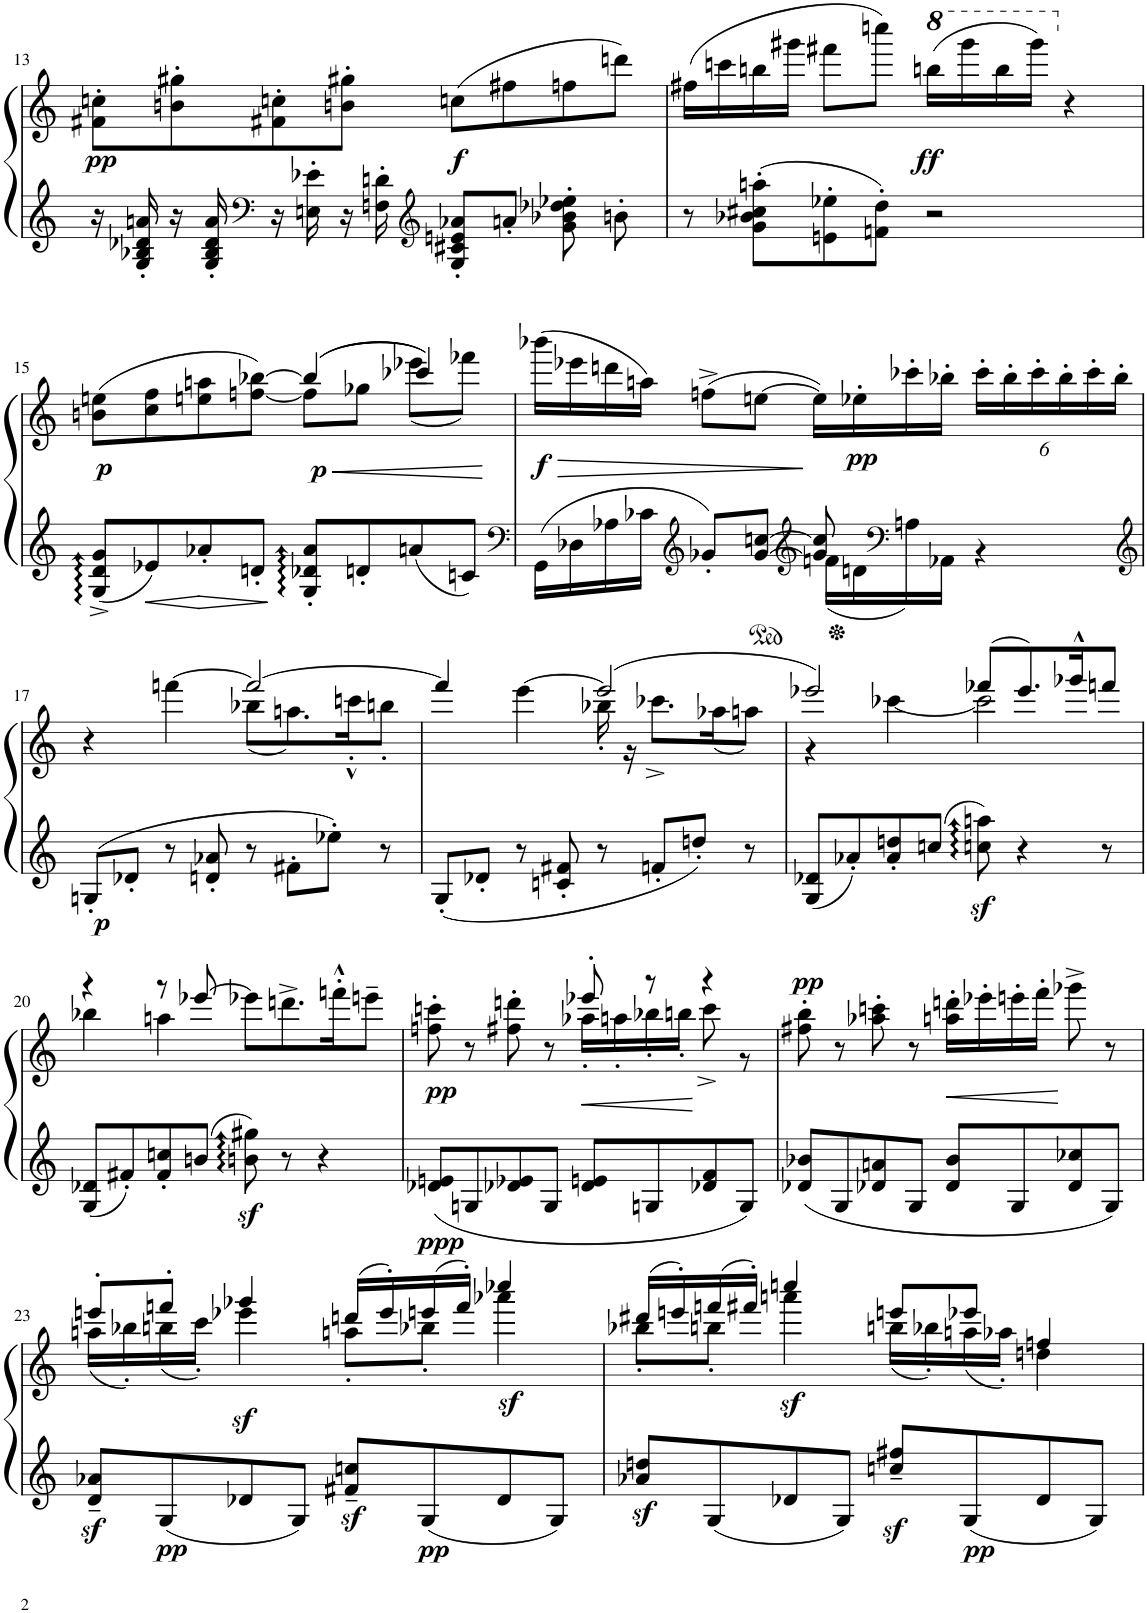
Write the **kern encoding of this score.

**kern	**kern	**dynam
*part1	*part1	*part1
*staff2	*staff1	*staff1/2
*I"Piano	*	*
*I'Pno.	*	*
!!LO:PB:g=z
*clefG2	*clefG2	*
*k[]	*k[]	*
*M2/2	*M2/2	*
=13	=13	=13
!	!	!LO:DY:b
16r	8f#X\' 8ccn\'L	pp
16G/' 16B-X/' 16d-X/' 16an/'	.	.
16r	8bn\' 8gg#X\'	.
16G/' 16B-/' 16d-/' 16a/'	.	.
*clefF4	*	*
16r	8f#X\' 8ccn\'	.
16En\' 16e-X\'	.	.
16r	8bn\' 8gg#X\'J	.
16Fn\' 16dn\'	.	.
*clefG2	*	*
!	!	!LO:DY:b
8G/' 8c#X/' 8en/' 8a-X/'L	(8ccn\L	f
8an'/J	8ff#X\	.
8g\' 8b-X\' 8dd-X\' 8ee-X\'	8ffn\	.
8bn'\	8dddn\J)	.
=14	=14	=14
8r	(16ff#X\LL	.
.	16cccn\	.
8g\' 8b-X\' 8cc#X\' 8aan\'L	16bbn\	.
.	16ggg#X\JJ	.
8en\' 8ee-X\'	8fff#X\L	.
8fn\' 8dd\'J	8ccccn\J)	.
*	*8va	*
!	!	!LO:DY:b
2r	(16bbbn\LL	ff
.	16gggg#\	.
.	16bbb\	.
.	16gggg#\JJ)	.
*	*X8va	*
.	4r	.
!!LO:LB:g=z
=15	=15	=15
*	*^	*
!	!	!	!LO:DY:b
8G/^ 8d/^ 8g/^L	(8bn\ 8een\L	2ryy	p
8e-X/	8cc\ 8ff\	.	.
8a-X'/	8een\ 8aan\	.	.
8dn'/J	[8ffn\ [8bb-X\J)	.	.
!	!	!	!LO:HP:b
!	!	!	!LO:DY:n=1:b
8G/' 8d-X/' 8a-/'L	((4bb-/]	8ff\L]	< p
8dn'/	.	8gg-X\J	.
8an/	4ccc-X/))	(8eee-X\L	.
8cn/J	.	8fff-X\J)	.
*	*v	*v	*
=16	=16	=16
*clefF4	*	*
*^	*^	*
!	!	!	!	!LO:HP:b
!	!	!	!	!LO:DY:n=1:b
*	*	*v	*v	*
16GG\LL	2ryy	(16bbb-X\LL	> f
16D-X\	.	16eee-X\	[
16A-X\	.	16dddn\	.
16c-X\JJ	.	16aan\JJ)	.
*clefG2	*	*	*
8g-X'/L	.	(8ffn^\L	.
[8g-/ [8ccn/J	.	[8een\J	.
*clefG2	*	*	*
8g-/] 8cc/]	16fn\LL	16ee\LL])	]
!	!	!	!LO:DY:n=2:b
.	16dn\	16ee-X'\	pp
*clefF4	*	*	*
4.ryy	16An\	16ccc-X'\	.
.	16AA-X\JJ	16bb-X'\JJ	.
*	*	*Xbrackettup	*
.	4r	24ccc-'\LL	.
.	.	24bb-'\	.
.	.	24ccc-'\	.
.	.	24bb-'\	.
.	.	24ccc-'\	.
.	.	24bb-'\JJ	.
*v	*v	*	*
!!LO:LB:g=z
=17	=17	=17
*clefG2	*	*
*	*^	*
!	!	!	!LO:DY:b=2
8Gn'/L	4r	2ryy	p
8d-X'/J	.	.	.
8r	[4fffn\	.	.
8dn/' 8a-X/'	.	.	.
8r	2fff/_	(8bb-X\L	.
8f#X'\L	.	8.aan\)	.
8ee-X'\J	.	.	.
.	.	16cccn'^^\K	.
8r	.	8bbn'\J	.
=18	=18	=18	=18
8G'/L	4fff/]	2ryy	.
8d-X'/J	.	.	.
8r	[4eee\	.	.
8cn/' 8f#X/'	.	.	.
8r	(2eee/]	16bb-X'\	.
.	.	16r	.
8fn'/L	.	8.ccc-X^\L	.
8ddn'/J	.	.	.
.	.	(16aa-X\K	.
8r	.	8aan\J)	.
=19	=19	=19	=19
8G/ 8d-X/L	2eee-X/)	4r	.
8a-X'/	.	.	.
8a-/' 8ddn/'	.	[4ccc-X\	.
8ccn/J	.	.	.
8ccn\z< 8aan\z<	(8fff-X/L	2ccc-\]	.
4r	8.eee-/)	.	.
.	16ggg-X^^/K	.	.
8r	8fffn/J	.	.
!!LO:LB:g=z	!!
=20	=20	=20	=20
8G/ 8d-X/L	4r	4bb-X\	.
8f#X'/	.	.	.
8f#/' 8ccn/'	8r	4aan\	.
8bn/J	[8eee-X/	.	.
8bn\z< 8gg#X\z<	8eee-X\L]	2ryy	.
8r	8.dddn^\	.	.
4r	.	.	.
.	16fffn'^^\K	.	.
.	8eeen~\J	.	.
=21	=21	=21	=21
!	!	!	!LO:DY:b=2
!	!	!	!LO:DY:n=1:b
8d-X/ 8en/L	8ffn\' 8cccn\'	2ryy	ppp pp
8Gn/	8r	.	.
8d-X/ 8e-X/	8ff#X\' 8dddn\'	.	.
8G/J	8r	.	.
!	!	!	!LO:HP:b
8d-/ 8en/L	8eee-X'/	16aa-X'\LL	<
.	.	16aan'\	.
8Gn/	8r	16bb-X'\	.
.	.	16bbn'\JJ	.
8d-X/ 8f/	4r	8ccc^\	[
8G/J	.	8r	.
=22	=22	=22	=22
!	!	!	!LO:DY:a
*	*v	*v	*
8d-X/ 8b-X/L	8ff#X\' 8bb\'	pp
8G/	8r	.
8d-X/ 8an/	8aa-X\' 8cccn\'	.
8G/J	8r	.
!	!	!LO:HP:b
8d-/ 8b-/L	16aan\' 16dddn\'LL	<
.	16eee-X'\	.
8G/	16eeen'\	.
.	16fff'\JJ	.
8d-/ 8cc-X/	8ggg-X^\	[
8G/J	8r	.
!!LO:LB:g=z
=23	=23	=23
*	*^	*
8d/z<~ 8a-X/z<~L	8eeen'/L	(16aan\LL	.
.	.	16bb-X'\)	.
!	!	!	!LO:DY:b=2
8G/	8fffn'/J	(16bbn\	pp
.	.	16ccc'\JJ)	.
!	!	!	!LO:DY:b
8d-X/	4ggg-X/	4eee-X\	sf
8G/J	.	.	.
8f#X/z<~ 8ccn/z<~L	(16dddn/LL	8aan'\L	.
.	16eee-'/)	.	.
!	!	!	!LO:DY:b=2
8G/	(16eeen/	8bb-X'\J	pp
.	16fff'/JJ)	.	.
!	!	!	!LO:DY:b
8d-/	4cccc-X/	4aaa-X\	sf
8G/J	.	.	.
=24	=24	=24	=24
8a-X/z< 8ddn/z<L	(16ddd#X/LL	8bb-X'\L	.
.	16eeen'/)	.	.
8G/	(16fffn/	8bbn'\J	.
.	16fff#X'/JJ)	.	.
!	!	!	!LO:DY:b
8d-X/	4ccccn/	4aaan\	sf
8G/J	.	.	.
8ccn/z<~ 8ff#X/z<~L	8eeen/L	(16bbn\LL	.
.	.	16bb-X'\)	.
!	!	!	!LO:DY:b=2
8G/	8eee-X/J	(16aan\	pp
.	.	16aa-X'\JJ)	.
8d-/	4ffn/	4ddn\	.
8G/J	.	.	.
*	*v	*v	*
=	=	=
*-	*-	*-
